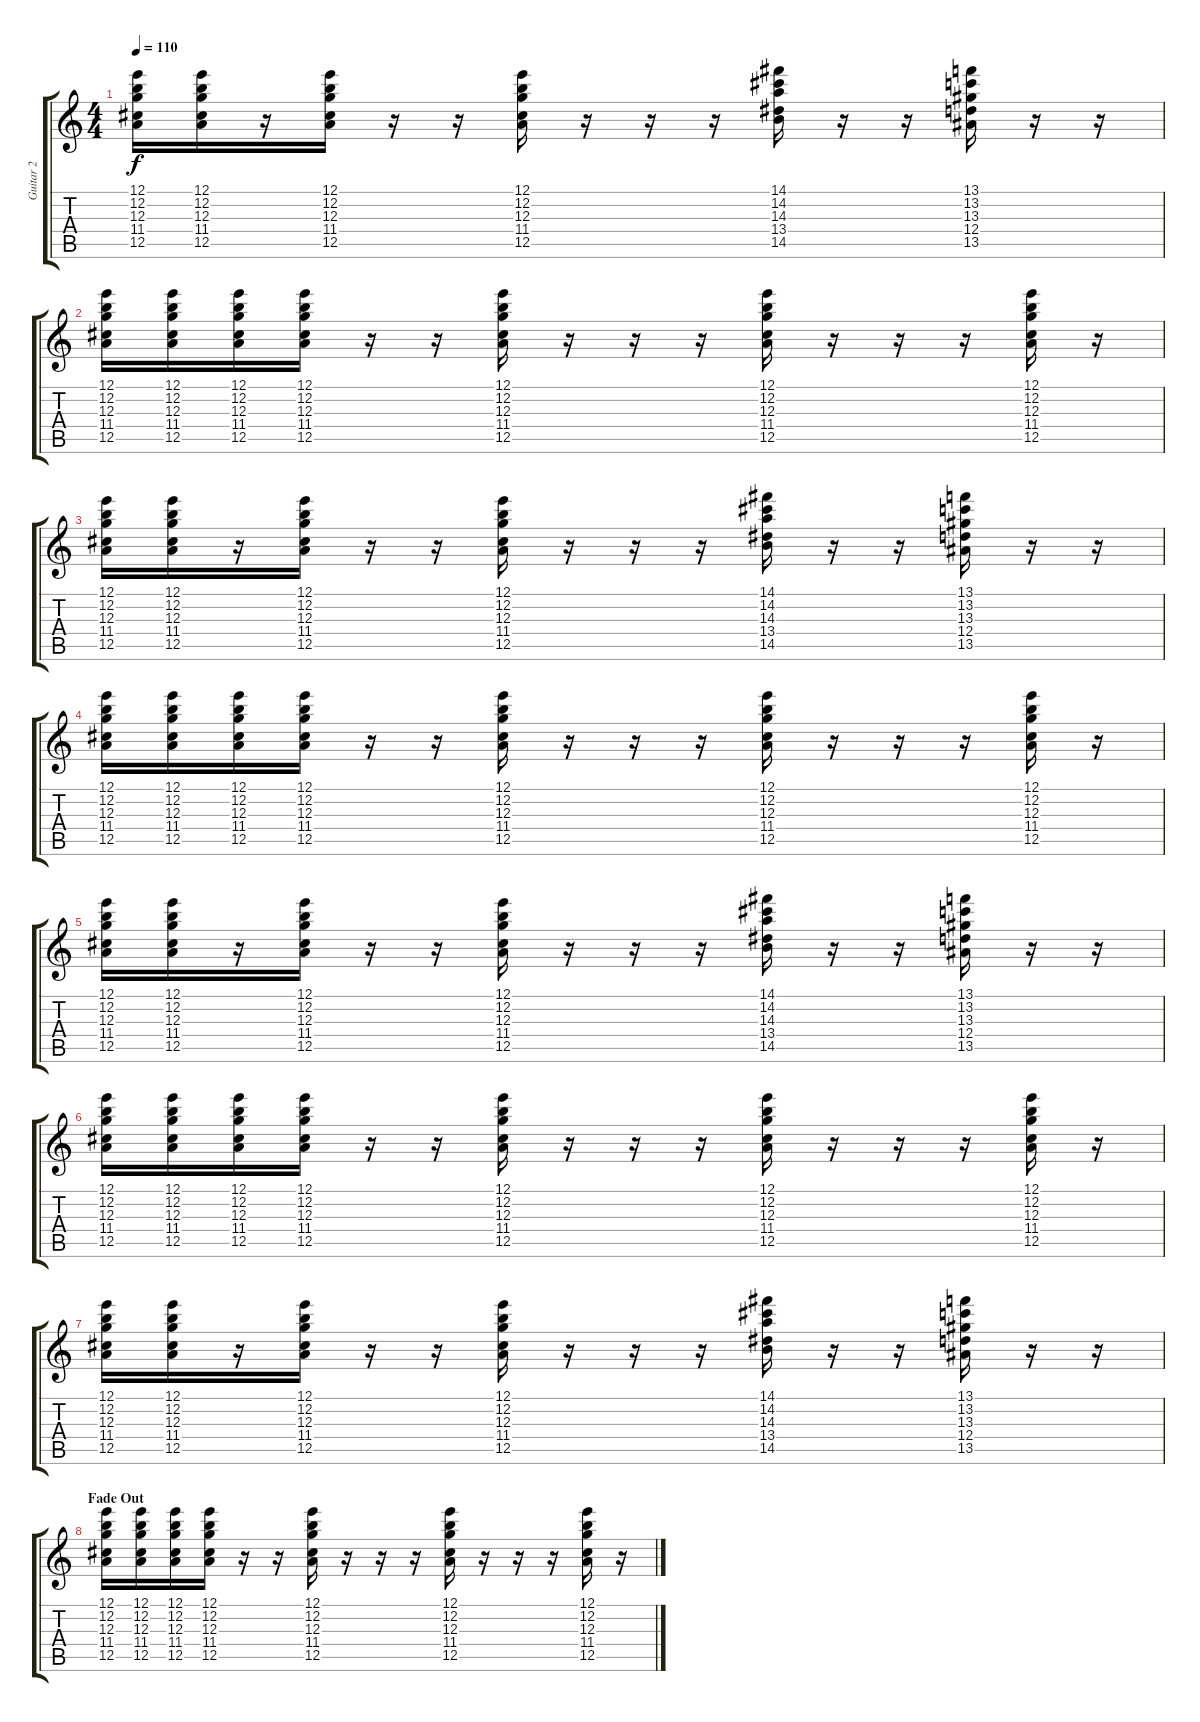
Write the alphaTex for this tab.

\track ("Guitar 2" "Guitar 2") {instrument electricguitarjazz}
\staff {score tabs}
\tuning (E4 B3 G3 D3 A2 E2) {hide}
\ts (4 4)
\tempo 110
\clef g2
\ks c
(12.1 12.2 12.3 11.4 12.5).16{dy f} (12.1 12.2 12.3 11.4 12.5).16 r.16 (12.1 12.2 12.3 11.4 12.5).16 r.16 r.16 (12.1 12.2 12.3 11.4 12.5).16 r.16 r.16 r.16 (14.1 14.2 14.3 13.4 14.5).16 r.16 r.16 (13.1 13.2 13.3 12.4 13.5).16 r.16 r.16 |
(12.1 12.2 12.3 11.4 12.5).16 (12.1 12.2 12.3 11.4 12.5).16 (12.1 12.2 12.3 11.4 12.5).16 (12.1 12.2 12.3 11.4 12.5).16 r.16 r.16 (12.1 12.2 12.3 11.4 12.5).16 r.16 r.16 r.16 (12.1 12.2 12.3 11.4 12.5).16 r.16 r.16 r.16 (12.1 12.2 12.3 11.4 12.5).16 r.16 |
(12.1 12.2 12.3 11.4 12.5).16 (12.1 12.2 12.3 11.4 12.5).16 r.16 (12.1 12.2 12.3 11.4 12.5).16 r.16 r.16 (12.1 12.2 12.3 11.4 12.5).16 r.16 r.16 r.16 (14.1 14.2 14.3 13.4 14.5).16 r.16 r.16 (13.1 13.2 13.3 12.4 13.5).16 r.16 r.16 |
(12.1 12.2 12.3 11.4 12.5).16 (12.1 12.2 12.3 11.4 12.5).16 (12.1 12.2 12.3 11.4 12.5).16 (12.1 12.2 12.3 11.4 12.5).16 r.16 r.16 (12.1 12.2 12.3 11.4 12.5).16 r.16 r.16 r.16 (12.1 12.2 12.3 11.4 12.5).16 r.16 r.16 r.16 (12.1 12.2 12.3 11.4 12.5).16 r.16 |
(12.1 12.2 12.3 11.4 12.5).16 (12.1 12.2 12.3 11.4 12.5).16 r.16 (12.1 12.2 12.3 11.4 12.5).16 r.16 r.16 (12.1 12.2 12.3 11.4 12.5).16 r.16 r.16 r.16 (14.1 14.2 14.3 13.4 14.5).16 r.16 r.16 (13.1 13.2 13.3 12.4 13.5).16 r.16 r.16 |
(12.1 12.2 12.3 11.4 12.5).16 (12.1 12.2 12.3 11.4 12.5).16 (12.1 12.2 12.3 11.4 12.5).16 (12.1 12.2 12.3 11.4 12.5).16 r.16 r.16 (12.1 12.2 12.3 11.4 12.5).16 r.16 r.16 r.16 (12.1 12.2 12.3 11.4 12.5).16 r.16 r.16 r.16 (12.1 12.2 12.3 11.4 12.5).16 r.16 |
(12.1 12.2 12.3 11.4 12.5).16 (12.1 12.2 12.3 11.4 12.5).16 r.16 (12.1 12.2 12.3 11.4 12.5).16 r.16 r.16 (12.1 12.2 12.3 11.4 12.5).16 r.16 r.16 r.16 (14.1 14.2 14.3 13.4 14.5).16 r.16 r.16 (13.1 13.2 13.3 12.4 13.5).16 r.16 r.16 |
\section ("" "Fade Out")
(12.1 12.2 12.3 11.4 12.5).16{volume 7} (12.1 12.2 12.3 11.4 12.5).16{volume 3} (12.1 12.2 12.3 11.4 12.5).16 (12.1 12.2 12.3 11.4 12.5).16 r.16 r.16 (12.1 12.2 12.3 11.4 12.5).16 r.16 r.16 r.16 (12.1 12.2 12.3 11.4 12.5).16 r.16 r.16 r.16 (12.1 12.2 12.3 11.4 12.5).16 r.16
